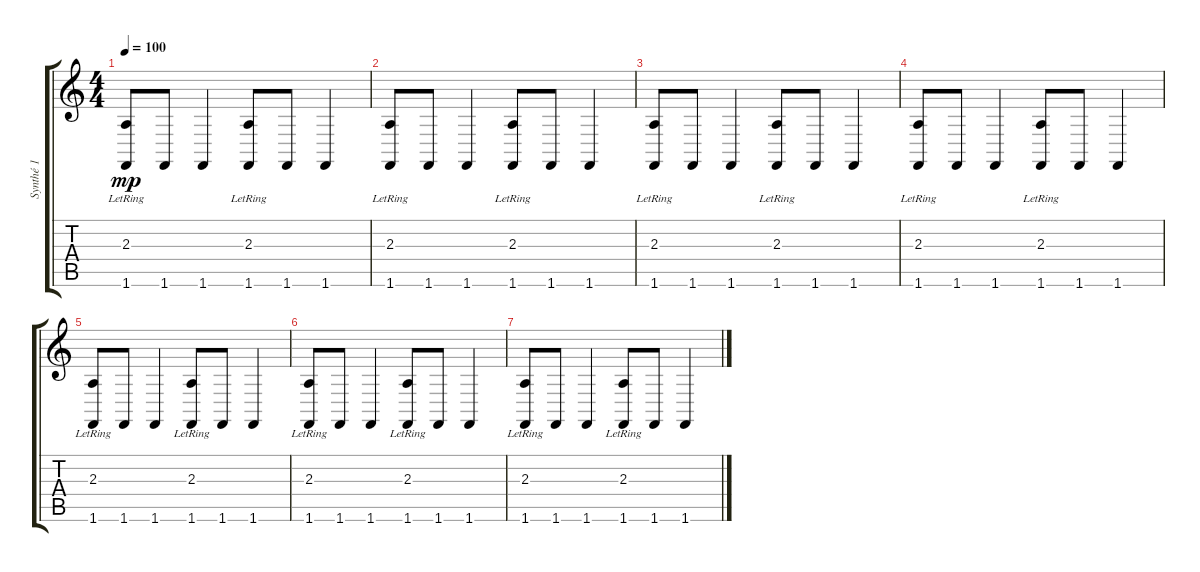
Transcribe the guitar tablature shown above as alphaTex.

\track ("Synthé 1" "Synthé 1") {instrument honkytonkpiano}
\staff {score tabs}
\tuning (E4 B3 G3 D3 A2 E2) {hide}
\ts (4 4)
\tempo 100
\clef g2
\ks c
(2.3{lr} 1.6).8{dy mp} 1.6.8 1.6.4 (2.3{lr} 1.6).8 1.6.8 1.6.4 |
(2.3{lr} 1.6).8 1.6.8 1.6.4 (2.3{lr} 1.6).8 1.6.8 1.6.4 |
(2.3{lr} 1.6).8 1.6.8 1.6.4 (2.3{lr} 1.6).8 1.6.8 1.6.4 |
(2.3{lr} 1.6).8 1.6.8 1.6.4 (2.3{lr} 1.6).8 1.6.8 1.6.4 |
(2.3{lr} 1.6).8 1.6.8 1.6.4 (2.3{lr} 1.6).8 1.6.8 1.6.4 |
(2.3{lr} 1.6).8 1.6.8 1.6.4 (2.3{lr} 1.6).8 1.6.8 1.6.4 |
(2.3{lr} 1.6).8 1.6.8 1.6.4 (2.3{lr} 1.6).8 1.6.8 1.6.4
